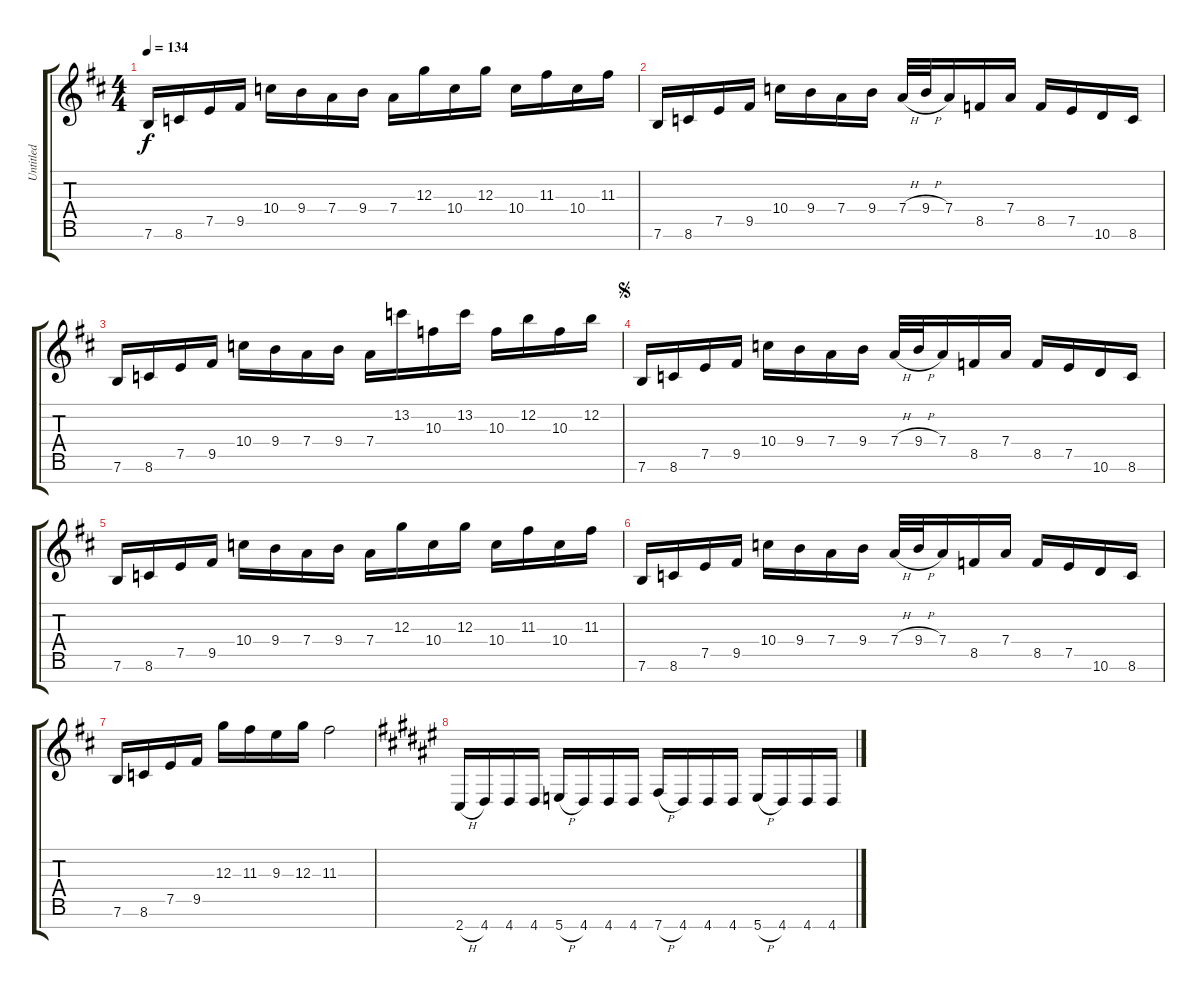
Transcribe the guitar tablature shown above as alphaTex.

\track ("Untitled" "Untitled") {instrument distortionguitar}
\staff {score tabs}
\tuning (E4 B3 G3 D3 A2 E2 B1) {hide}
\ts (4 4)
\tempo 134
\clef g2
\ks d
7.6.16{dy f} 8.6.16 7.5.16 9.5.16 10.4.16 9.4.16 7.4.16 9.4.16 7.4.16 12.3.16 10.4.16 12.3.16 10.4.16 11.3.16 10.4.16 11.3.16 |
7.6.16 8.6.16 7.5.16 9.5.16 10.4.16 9.4.16 7.4.16 9.4.16 7.4{h}.32 9.4{h}.32 7.4.16 8.5.16 7.4.16 8.5.16 7.5.16 10.6.16 8.6.16 |
7.6.16 8.6.16 7.5.16 9.5.16 10.4.16 9.4.16 7.4.16 9.4.16 7.4.16 13.2.16 10.3.16 13.2.16 10.3.16 12.2.16 10.3.16 12.2.16 |
\jump segno
7.6.16 8.6.16 7.5.16 9.5.16 10.4.16 9.4.16 7.4.16 9.4.16 7.4{h}.32 9.4{h}.32 7.4.16 8.5.16 7.4.16 8.5.16 7.5.16 10.6.16 8.6.16 |
7.6.16 8.6.16 7.5.16 9.5.16 10.4.16 9.4.16 7.4.16 9.4.16 7.4.16 12.3.16 10.4.16 12.3.16 10.4.16 11.3.16 10.4.16 11.3.16 |
7.6.16 8.6.16 7.5.16 9.5.16 10.4.16 9.4.16 7.4.16 9.4.16 7.4{h}.32 9.4{h}.32 7.4.16 8.5.16 7.4.16 8.5.16 7.5.16 10.6.16 8.6.16 |
7.6.16 8.6.16 7.5.16 9.5.16 12.3.16 11.3.16 9.3.16 12.3.16 11.3.2 |
\ks f#
2.7{h}.16 4.7.16 4.7.16 4.7.16 5.7{h}.16 4.7.16 4.7.16 4.7.16 7.7{h}.16 4.7.16 4.7.16 4.7.16 5.7{h}.16 4.7.16 4.7.16 4.7.16
